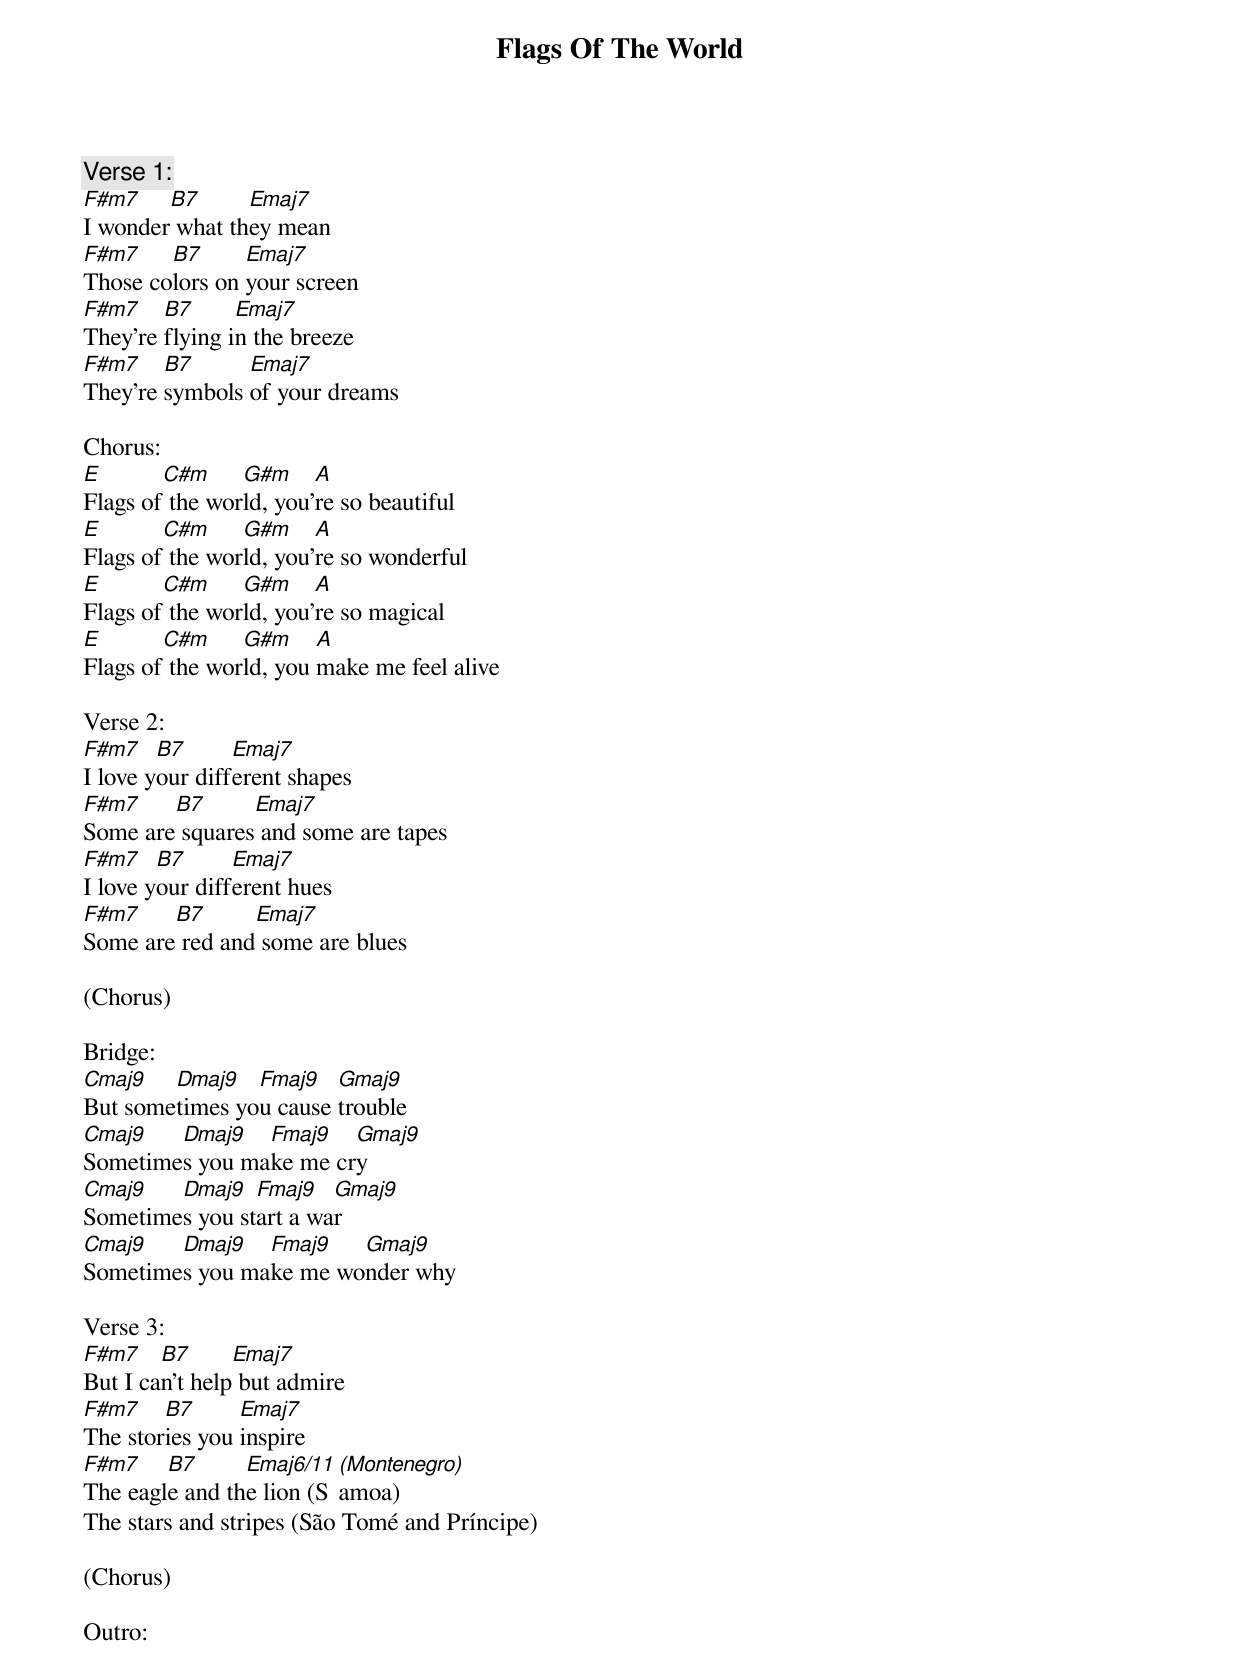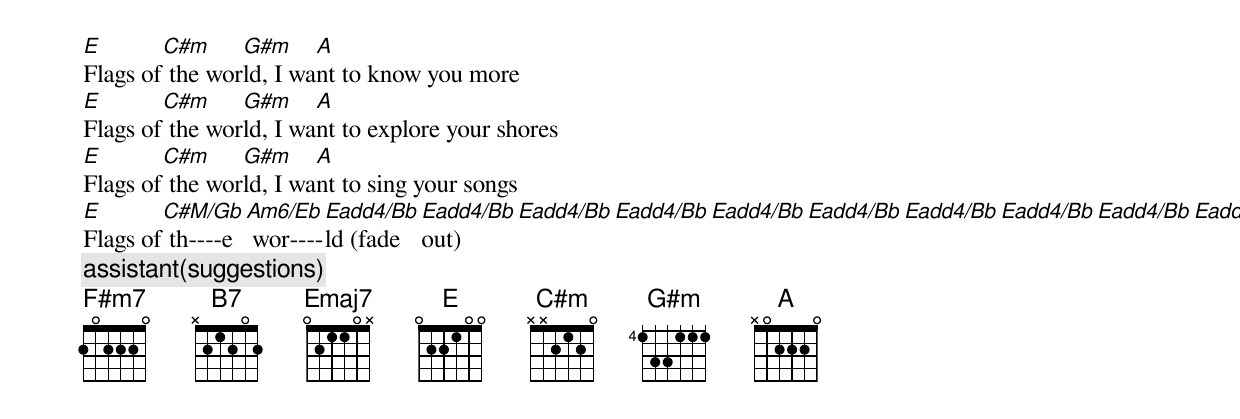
Flags Of The World

Verse 1:
F#m7    B7      Emaj7
I wonder what they mean
F#m7    B7      Emaj7
Those colors on your screen
F#m7    B7      Emaj7
They're flying in the breeze
F#m7    B7      Emaj7
They're symbols of your dreams

Chorus:
E       C#m     G#m     A
Flags of the world, you're so beautiful
E       C#m     G#m     A
Flags of the world, you're so wonderful
E       C#m     G#m     A
Flags of the world, you're so magical
E       C#m     G#m     A
Flags of the world, you make me feel alive

Verse 2:
F#m7    B7      Emaj7
I love your different shapes
F#m7    B7      Emaj7
Some are squares and some are tapes
F#m7    B7      Emaj7
I love your different hues
F#m7    B7      Emaj7
Some are red and some are blues

(Chorus)

Bridge:
Cmaj9   Dmaj9   Fmaj9   Gmaj9
But sometimes you cause trouble
Cmaj9   Dmaj9   Fmaj9   Gmaj9
Sometimes you make me cry
Cmaj9   Dmaj9   Fmaj9   Gmaj9
Sometimes you start a war
Cmaj9   Dmaj9   Fmaj9   Gmaj9
Sometimes you make me wonder why

Verse 3:
F#m7    B7      Emaj7
But I can't help but admire
F#m7    B7      Emaj7
The stories you inspire
F#m7    B7      Emaj6/11 (Montenegro)
The eagle and the lion (Samoa)
The stars and stripes (São Tomé and Príncipe)

(Chorus)

Outro:
E       C#m     G#m     A
Flags of the world, I want to know you more
E       C#m     G#m     A
Flags of the world, I want to explore your shores
E       C#m     G#m     A
Flags of the world, I want to sing your songs
E       C#M/Gb  Am6/Eb  Eadd4/Bb Eadd4/Bb Eadd4/Bb Eadd4/Bb Eadd4/Bb Eadd4/Bb Eadd4/Bb Eadd4/Bb Eadd4/Bb Eadd4/Bb
Flags of th----e wor----ld (fade out)
[assistant](suggestions)
{"suggestedUserResponses": ["Wow! That's amazing!", "Can you sing it for me?", "How did you come up with that?", "What inspired you to write this song?", "Can we write another song together?"]}
